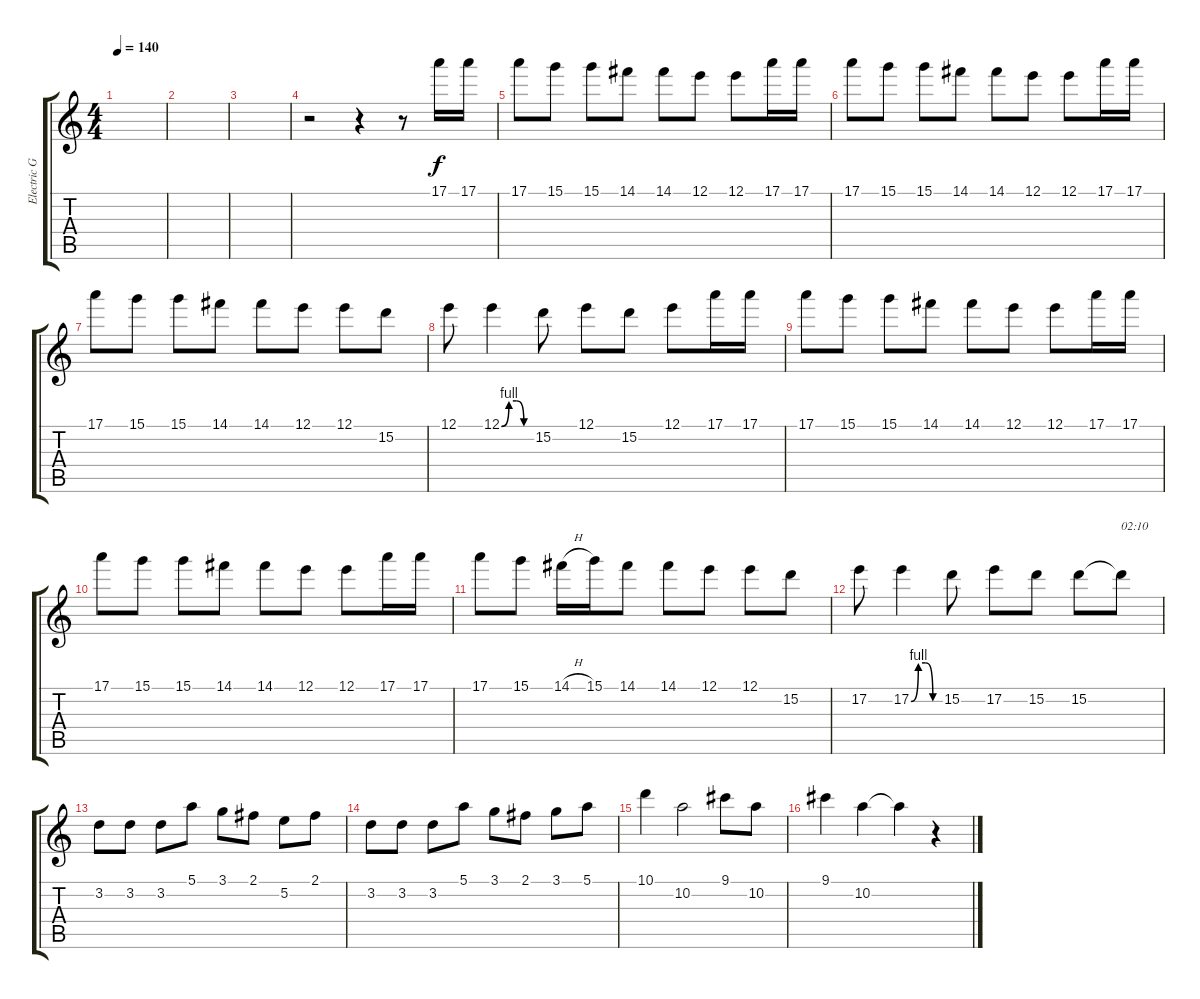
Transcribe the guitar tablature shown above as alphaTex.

\track ("Electric GT" "Electric G") {instrument electricguitarclean}
\staff {score tabs}
\tuning (E4 B3 G3 D3 A2 E2) {hide}
\ts (4 4)
\tempo 140
\clef g2
\ks c
|
|
|
r.2 r.4 r.8 17.1.16{volume 16 instrument overdrivenguitar} 17.1.16 |
17.1.8 15.1.8 15.1.8 14.1.8 14.1.8 12.1.8 12.1.8 17.1.16 17.1.16 |
17.1.8 15.1.8 15.1.8 14.1.8 14.1.8 12.1.8 12.1.8 17.1.16 17.1.16 |
17.1.8 15.1.8 15.1.8 14.1.8 14.1.8 12.1.8 12.1.8 15.2.8 |
12.1.8 12.1{be (custom 0 0 15 4 30 4 45 0 60 0)}.4 15.2.8 12.1.8 15.2.8 12.1.8 17.1.16 17.1.16 |
17.1.8 15.1.8 15.1.8 14.1.8 14.1.8 12.1.8 12.1.8 17.1.16 17.1.16 |
17.1.8 15.1.8 15.1.8 14.1.8 14.1.8 12.1.8 12.1.8 17.1.16 17.1.16 |
17.1.8 15.1.8 14.1{h}.16 15.1.16 14.1.8 14.1.8 12.1.8 12.1.8 15.2.8 |
17.2.8 17.2{be (custom 0 0 15 4 30 4 45 0 60 0)}.4 15.2.8 17.2.8 15.2.8 15.2.8 15.2{t}.8{txt "02:10"} |
3.2.8{volume 10 instrument overdrivenguitar} 3.2.8 3.2.8 5.1.8 3.1.8 2.1.8 5.2.8 2.1.8 |
3.2.8 3.2.8 3.2.8 5.1.8 3.1.8 2.1.8 3.1.8 5.1.8 |
10.1.4 10.2.2 9.1.8 10.2.8 |
9.1.4 10.2.4 10.2{t}.4 r.4
